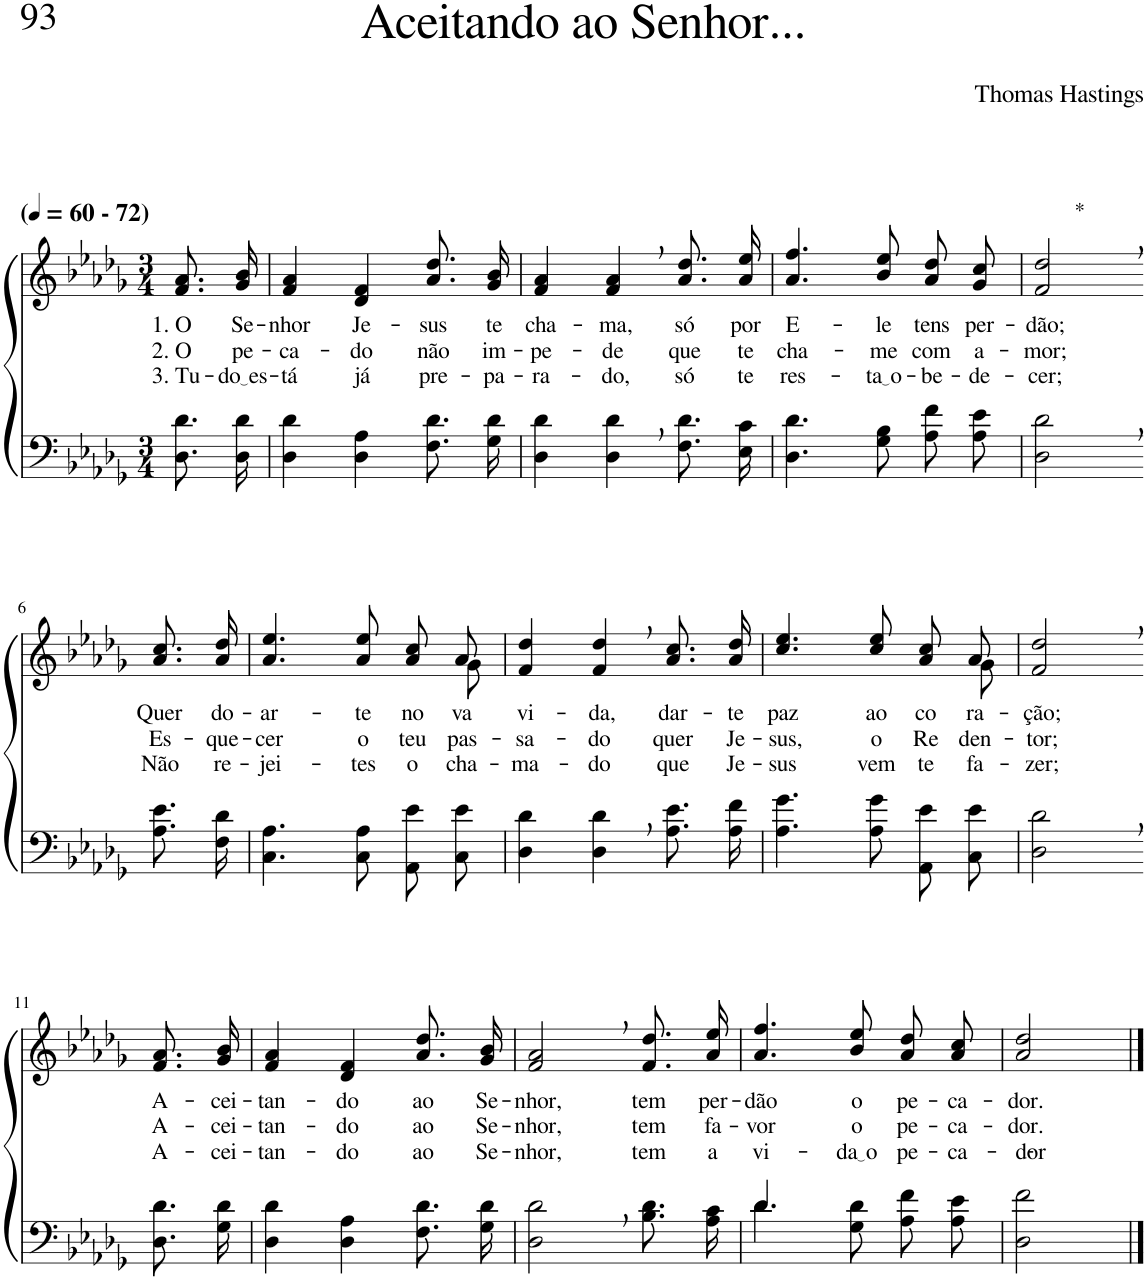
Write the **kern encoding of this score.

**kern	**kern	**text	**text	**text
*part2	*part1	*part1	*part1	*part1
*staff2	*staff1	*staff1	*staff1	*staff1
*I"Parte III e IV	*I"Parte I e II	*	*	*
*clefF4	*clefG2	*	*	*
*Trd2c3	*Trd2c3	*	*	*
*k[b-e-a-d-g-]	*k[b-e-a-d-g-]	*	*	*
*M3/4	*M3/4	*	*	*
*MM60	*MM60	*	*	*
=1	=1	=1	=1	=1
!	!LO:TX:a:B:t=(	!	!	!
!	!LO:TX:a:B:t=- 72)	!	!	!
!	!	!LO:LY:b	!LO:LY:b	!LO:LY:b
8.D-\ 8.d-\L	8.f/ 8.a-/L	1. O	2. O	3. Tu-
!	!	!LO:LY:b	!LO:LY:b	!LO:LY:b
16D-\ 16d-\Jk	16g-/ 16b-/Jk	Se-	pe-	do es
=2	=2	=2	=2	=2
!	!	!LO:LY:b	!LO:LY:b	!LO:LY:b
4D-\ 4d-\	4f/ 4a-/	-nhor	-ca-	-tá
!	!	!LO:LY:b	!LO:LY:b	!LO:LY:b
4D-\ 4A-\	4d-/ 4f/	Je-	-do	já
!	!	!LO:LY:b	!LO:LY:b	!LO:LY:b
8.F\ 8.d-\L	8.a-/ 8.dd-/L	-sus	não	pre-
!	!	!LO:LY:b	!LO:LY:b	!LO:LY:b
16G-\ 16d-\Jk	16g-/ 16b-/Jk	te	im-	-pa-
=3	=3	=3	=3	=3
!	!	!LO:LY:b	!LO:LY:b	!LO:LY:b
4D-\ 4d-\	4f/ 4a-/	cha-	-pe-	-ra-
!	!	!LO:LY:b	!LO:LY:b	!LO:LY:b
4D-\, 4d-\,	4f/, 4a-/,	-ma,	-de	-do,
!	!	!LO:LY:b	!LO:LY:b	!LO:LY:b
8.F\ 8.d-\L	8.a-\ 8.dd-\L	só	que	só
!	!	!LO:LY:b	!LO:LY:b	!LO:LY:b
16E-\ 16c\Jk	16a-\ 16ee-\Jk	por	te	te
=4	=4	=4	=4	=4
!	!	!LO:LY:b	!LO:LY:b	!LO:LY:b
4.D-\ 4.d-\	4.a-/ 4.ff/	E-	cha-	res-
!	!	!LO:LY:b	!LO:LY:b	!LO:LY:b
8G-\ 8B-\	8b-/ 8ee-/	-le	-me	ta o
!	!	!LO:LY:b	!LO:LY:b	!LO:LY:b
8A-\ 8f\L	8a-\ 8dd-\L	tens	com	-be-
!	!	!LO:LY:b	!LO:LY:b	!LO:LY:b
8A-\ 8e-\J	8g-\ 8cc\J	per-	a-	-de-
=5	=5	=5	=5	=5
!	!LO:TX:a:t=*	!	!	!
!	!	!LO:LY:b	!LO:LY:b	!LO:LY:b
2D-\, 2d-\,	2f/, 2dd-/,	-dão;	-mor;	-cer;
!!LO:LB:g=z
=6-	=6-	=6-	=6-	=6-
!	!	!LO:LY:b	!LO:LY:b	!LO:LY:b
8.A-\ 8.e-\L	8.a-\ 8.cc\L	Quer	Es-	Não
!	!	!LO:LY:b	!LO:LY:b	!LO:LY:b
16F\ 16d-\Jk	16a-\ 16dd-\Jk	do-	-que-	re-
=7	=7	=7	=7	=7
!	!	!LO:LY:b	!LO:LY:b	!LO:LY:b
*	*^	*	*	*
4.C\ 4.A-\	4.a-/ 4.ee-/	8ryy	-ar-	-cer	-jei-
!	!	!	!LO:LY:b	!LO:LY:b	!LO:LY:b
*	*v	*v	*	*	*
8C\ 8A-\	8a-/ 8ee-/	-te	o	-tes
!	!	!LO:LY:b	!LO:LY:b	!LO:LY:b
8AA-\ 8e-\L	8a-/ 8cc/L	no-	teu	o
*	*^	*	*	*
!	!	!	!LO:LY:b	!LO:LY:b	!LO:LY:b
8C\ 8e-\J	8a-/J	8g-\	-va	pas-	cha-
=8	=8	=8	=8	=8	=8
!	!	!	!LO:LY:b	!LO:LY:b	!LO:LY:b
*	*v	*v	*	*	*
4D-\ 4d-\	4f/ 4dd-/	vi-	-sa-	-ma-
!	!	!LO:LY:b	!LO:LY:b	!LO:LY:b
4D-\, 4d-\,	4f/, 4dd-/,	-da,	-do	-do
!	!	!LO:LY:b	!LO:LY:b	!LO:LY:b
8.A-\ 8.e-\L	8.a-\ 8.cc\L	dar-	quer	que
!	!	!LO:LY:b	!LO:LY:b	!LO:LY:b
16A-\ 16f\Jk	16a-\ 16dd-\Jk	-te	Je-	Je-
=9	=9	=9	=9	=9
!	!	!LO:LY:b	!LO:LY:b	!LO:LY:b
*	*^	*	*	*
4.A-\ 4.g-\	4.cc/ 4.ee-/	8ryy	paz	-sus,	-sus
!	!	!	!LO:LY:b	!LO:LY:b	!LO:LY:b
*	*v	*v	*	*	*
8A-\ 8g-\	8cc/ 8ee-/	ao	o	vem
!	!	!LO:LY:b	!LO:LY:b	!LO:LY:b
8AA-\ 8e-\L	8a-/ 8cc/L	co-	Re-	te
*	*^	*	*	*
!	!	!	!LO:LY:b	!LO:LY:b	!LO:LY:b
8C\ 8e-\J	8a-/J	8g-\	-ra-	-den-	fa-
=10	=10	=10	=10	=10	=10
!	!	!	!LO:LY:b	!LO:LY:b	!LO:LY:b
*	*v	*v	*	*	*
2D-\, 2d-\,	2f/, 2dd-/,	-ção;	-tor;	-zer;
!!LO:LB:g=z
=11-	=11-	=11-	=11-	=11-
!	!	!LO:LY:b	!LO:LY:b	!LO:LY:b
8.D-\ 8.d-\L	8.f/ 8.a-/L	A-	A-	A-
!	!	!LO:LY:b	!LO:LY:b	!LO:LY:b
16G-\ 16d-\Jk	16g-/ 16b-/Jk	-cei-	-cei-	-cei-
=12	=12	=12	=12	=12
!	!	!LO:LY:b	!LO:LY:b	!LO:LY:b
4D-\ 4d-\	4f/ 4a-/	-tan-	-tan-	-tan-
!	!	!LO:LY:b	!LO:LY:b	!LO:LY:b
4D-\ 4A-\	4d-/ 4f/	-do	-do	-do
!	!	!LO:LY:b	!LO:LY:b	!LO:LY:b
8.F\ 8.d-\L	8.a-/ 8.dd-/L	ao	ao	ao
!	!	!LO:LY:b	!LO:LY:b	!LO:LY:b
16G-\ 16d-\Jk	16g-/ 16b-/Jk	Se-	Se-	Se-
=13	=13	=13	=13	=13
!	!	!LO:LY:b	!LO:LY:b	!LO:LY:b
2D-\, 2d-\,	2f/, 2a-/,	-nhor,	-nhor,	-nhor,
!	!	!LO:LY:b	!LO:LY:b	!LO:LY:b
8.B-\ 8.d-\L	8.f\ 8.dd-\L	tem	tem	tem
!	!	!LO:LY:b	!LO:LY:b	!LO:LY:b
16A-\ 16c\Jk	16a-\ 16ee-\Jk	per-	fa-	a
=14	=14	=14	=14	=14
*^	*	*	*	*
!	!	!	!LO:LY:b	!LO:LY:b	!LO:LY:b
4.d-/	4.d-\	4.a-/ 4.ff/	-dão	-vor	vi-
!	!	!	!LO:LY:b	!LO:LY:b	!LO:LY:b
4.ryy	8G-\ 8d-\	8b-/ 8ee-/	o	o	da o
!	!	!	!LO:LY:b	!LO:LY:b	!LO:LY:b
.	8A-\ 8f\L	8a-\ 8dd-\L	pe-	pe-	pe-
!	!	!	!LO:LY:b	!LO:LY:b	!LO:LY:b
.	8A-\ 8e-\J	8a-\ 8cc\J	-ca-	-ca-	-ca-
=15	=15	=15	=15	=15	=15
!	!	!	!LO:LY:b	!LO:LY:b	!LO:LY:b
*v	*v	*	*	*	*
2D-\ 2f\	2a-/ 2dd-/	-dor.	-dor.	-dor-
==	==	==	==	==
*-	*-	*-	*-	*-
